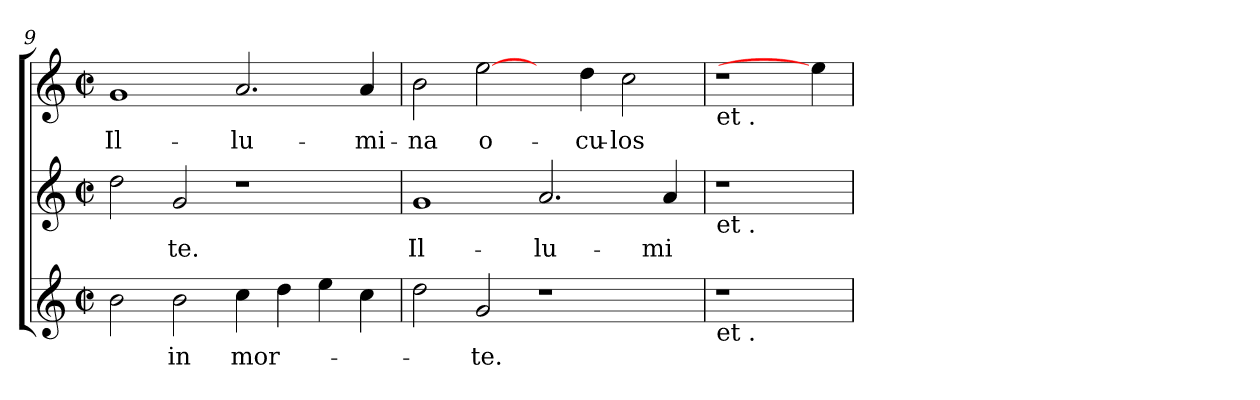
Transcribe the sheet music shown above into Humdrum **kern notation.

**kern	**text	**kern	**text	**kern	**text
*part3	*part3	*part2	*part2	*part1	*part1
*staff3	*staff3	*staff2	*staff2	*staff1	*staff1
*clefG2	*	*clefG2	*	*clefG2	*
*k[]	*	*k[]	*	*k[]	*
*C:	*	*C:	*	*C:	*
*M2/2	*	*M2/2	*	*M2/2	*
*met(c|)	*	*met(c|)	*	*met(c|)	*
=9	=9	=9	=9	=9	=9
!	!	!	!	!	!LO:LY:b
2b\	.	2dd\	.	1g	Il-
!	!LO:LY:b	!	!LO:LY:b	!	!
2b\	in	2g/	-te.	.	.
!	!LO:LY:b	!	!	!	!LO:LY:b
4cc\	mor-	1r	.	2.a/	-lu-
4dd\	.	.	.	.	.
4ee\	.	.	.	.	.
!	!	!	!	!	!LO:LY:b
4cc\	.	.	.	4a/	-mi-
=10	=10	=10	=10	=10	=10
!	!	!	!LO:LY:b	!	!LO:LY:b
2dd\	.	1g	Il-	2b\	-na
!	!LO:LY:b	!	!	!	!LO:LY:b
2g/	-te.	.	.	[2ee\	o-
!	!	!	!LO:LY:b	!	!
1r	.	2.a/	-lu-	4ryy	.
!	!	!	!	!	!LO:LY:b
.	.	.	.	4dd\	-cu-
!	!	!	!	!	!LO:LY:b
.	.	.	.	2cc\	-los
!	!	!	!LO:LY:b	!	!
.	.	4a/	-mi-	.	.
=11	=11	=11	=11	=11	=11
!	!	!	!	!LO:TX:b:t=et .	!
!	!	!LO:TX:b:t=et .	!	!	!
!LO:TX:b:t=et .	!	!	!	!	!
1r	.	1r	.	1r	.
4ryy	.	4ryy	.	4ee\]	.
=	=	=	=	=	=
*-	*-	*-	*-	*-	*-
